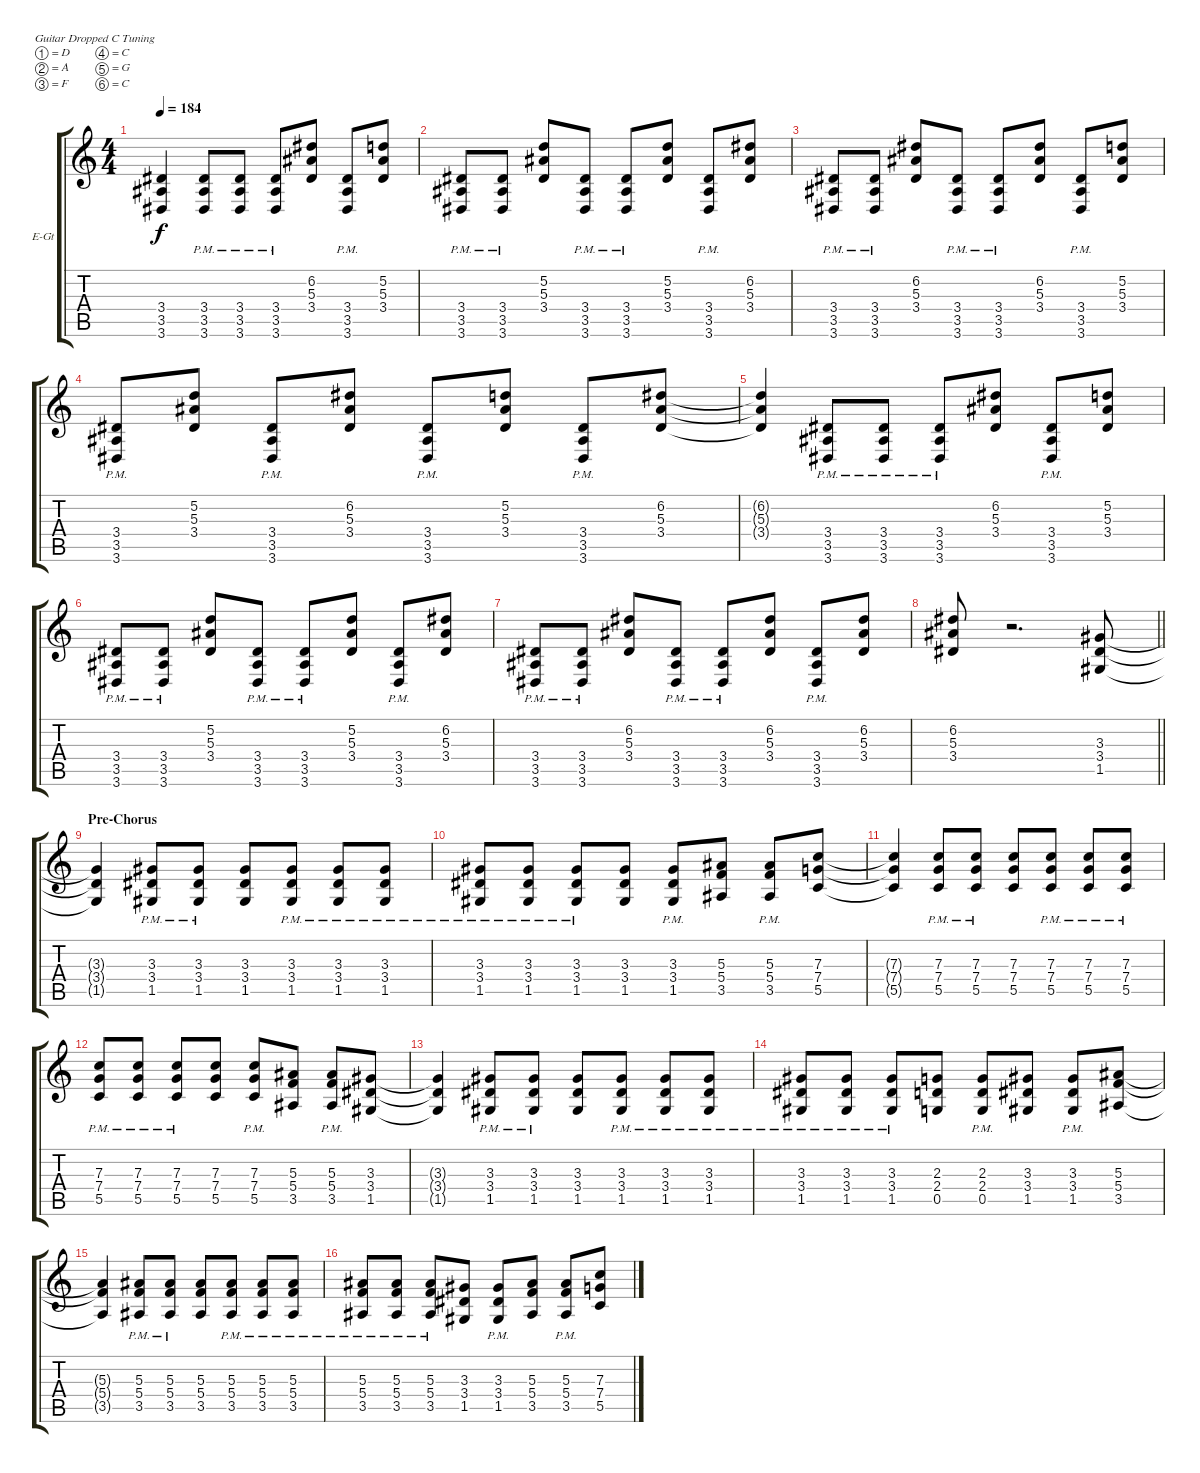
\bracketExtendMode groupsimilarinstruments
\firstSystemTrackNameOrientation horizontal
\otherSystemsTrackNameOrientation horizontal
\track ("Rhythm Guitar" "E-Gt") {instrument electricguitarclean}
\staff {score tabs}
\tuning (D4 A3 F3 C3 G2 C2)
\ts (4 4)
\tempo 184
\clef g2
\ks c
(3.4{t} 3.5{t} 3.6{t}).4{dy f} (3.4{pm} 3.5{pm} 3.6{pm}).8 (3.4{pm} 3.5{pm} 3.6{pm}).8 (3.4{pm} 3.5{pm} 3.6{pm}).8 (6.2 5.3 3.4).8 (3.4{pm} 3.5{pm} 3.6{pm}).8 (5.2 5.3 3.4).8 |
(3.4{pm} 3.5{pm} 3.6{pm}).8 (3.4{pm} 3.5{pm} 3.6{pm}).8 (5.2 5.3 3.4).8 (3.4{pm} 3.5{pm} 3.6{pm}).8 (3.4{pm} 3.5{pm} 3.6{pm}).8 (5.2 5.3 3.4).8 (3.4{pm} 3.5{pm} 3.6{pm}).8 (6.2 5.3 3.4).8 |
(3.4{pm} 3.5{pm} 3.6{pm}).8 (3.4{pm} 3.5{pm} 3.6{pm}).8 (6.2 5.3 3.4).8 (3.4{pm} 3.5{pm} 3.6{pm}).8 (3.4{pm} 3.5{pm} 3.6{pm}).8 (6.2 5.3 3.4).8 (3.4{pm} 3.5{pm} 3.6{pm}).8 (5.2 5.3 3.4).8 |
(3.4{pm} 3.5{pm} 3.6{pm}).8 (5.2 5.3 3.4).8 (3.4{pm} 3.5{pm} 3.6{pm}).8 (6.2 5.3 3.4).8 (3.4{pm} 3.5{pm} 3.6{pm}).8 (5.2 5.3 3.4).8 (3.4{pm} 3.5{pm} 3.6{pm}).8 (6.2 5.3 3.4).8 |
(6.2{t} 5.3{t} 3.4{t}).4 (3.4{pm} 3.5{pm} 3.6{pm}).8 (3.4{pm} 3.5{pm} 3.6{pm}).8 (3.4{pm} 3.5{pm} 3.6{pm}).8 (6.2 5.3 3.4).8 (3.4{pm} 3.5{pm} 3.6{pm}).8 (5.2 5.3 3.4).8 |
(3.4{pm} 3.5{pm} 3.6{pm}).8 (3.4{pm} 3.5{pm} 3.6{pm}).8 (5.2 5.3 3.4).8 (3.4{pm} 3.5{pm} 3.6{pm}).8 (3.4{pm} 3.5{pm} 3.6{pm}).8 (5.2 5.3 3.4).8 (3.4{pm} 3.5{pm} 3.6{pm}).8 (6.2 5.3 3.4).8 |
(3.4{pm} 3.5{pm} 3.6{pm}).8 (3.4{pm} 3.5{pm} 3.6{pm}).8 (6.2 5.3 3.4).8 (3.4{pm} 3.5{pm} 3.6{pm}).8 (3.4{pm} 3.5{pm} 3.6{pm}).8 (6.2 5.3 3.4).8 (3.4{pm} 3.5{pm} 3.6{pm}).8 (6.2 5.3 3.4).8 |
\barLineRight lightlight
(6.2 5.3 3.4).8 r.2{d} (3.3 3.4 1.5).8 |
\section ("" "Pre-Chorus")
(3.3{t} 3.4{t} 1.5{t}).4 (3.3{pm} 3.4{pm} 1.5{pm}).8 (3.3{pm} 3.4{pm} 1.5{pm}).8 (3.3 3.4 1.5).8 (3.3{pm} 3.4{pm} 1.5{pm}).8 (3.3{pm} 3.4{pm} 1.5{pm}).8 (3.3{pm} 3.4{pm} 1.5{pm}).8 |
(3.3{pm} 3.4{pm} 1.5{pm}).8 (3.3{pm} 3.4{pm} 1.5{pm}).8 (3.3{pm} 3.4{pm} 1.5{pm}).8 (3.3 3.4 1.5).8 (3.3{pm} 3.4{pm} 1.5{pm}).8 (5.3 5.4 3.5).8 (5.3{pm} 5.4{pm} 3.5{pm}).8 (7.3 7.4 5.5).8 |
(7.3{t} 7.4{t} 5.5{t}).4 (7.3{pm} 7.4{pm} 5.5{pm}).8 (7.3{pm} 7.4{pm} 5.5{pm}).8 (7.3 7.4 5.5).8 (7.3{pm} 7.4{pm} 5.5{pm}).8 (7.3{pm} 7.4{pm} 5.5{pm}).8 (7.3{pm} 7.4{pm} 5.5{pm}).8 |
(7.3{pm} 7.4{pm} 5.5{pm}).8 (7.3{pm} 7.4{pm} 5.5{pm}).8 (7.3{pm} 7.4{pm} 5.5{pm}).8 (7.3 7.4 5.5).8 (7.3{pm} 7.4{pm} 5.5{pm}).8 (5.3 5.4 3.5).8 (5.3{pm} 5.4{pm} 3.5{pm}).8 (3.3 3.4 1.5).8 |
(3.3{t} 3.4{t} 1.5{t}).4 (3.3{pm} 3.4{pm} 1.5{pm}).8 (3.3{pm} 3.4{pm} 1.5{pm}).8 (3.3 3.4 1.5).8 (3.3{pm} 3.4{pm} 1.5{pm}).8 (3.3{pm} 3.4{pm} 1.5{pm}).8 (3.3{pm} 3.4{pm} 1.5{pm}).8 |
(3.3{pm} 3.4{pm} 1.5{pm}).8 (3.3{pm} 3.4{pm} 1.5{pm}).8 (3.3{pm} 3.4{pm} 1.5{pm}).8 (2.3 2.4 0.5).8 (2.3{pm} 2.4{pm} 0.5{pm}).8 (3.3 3.4 1.5).8 (3.3{pm} 3.4{pm} 1.5{pm}).8 (5.3 5.4 3.5).8 |
(5.3{t} 5.4{t} 3.5{t}).4 (5.3{pm} 5.4{pm} 3.5{pm}).8 (5.3{pm} 5.4{pm} 3.5{pm}).8 (5.3 5.4 3.5).8 (5.3{pm} 5.4{pm} 3.5{pm}).8 (5.3{pm} 5.4{pm} 3.5{pm}).8 (5.3{pm} 5.4{pm} 3.5{pm}).8 |
(5.3{pm} 5.4{pm} 3.5{pm}).8 (5.3{pm} 5.4{pm} 3.5{pm}).8 (5.3{pm} 5.4{pm} 3.5{pm}).8 (3.3 3.4 1.5).8 (3.3{pm} 3.4{pm} 1.5{pm}).8 (5.3 5.4 3.5).8 (5.3{pm} 5.4{pm} 3.5{pm}).8 (7.3 7.4 5.5).8
